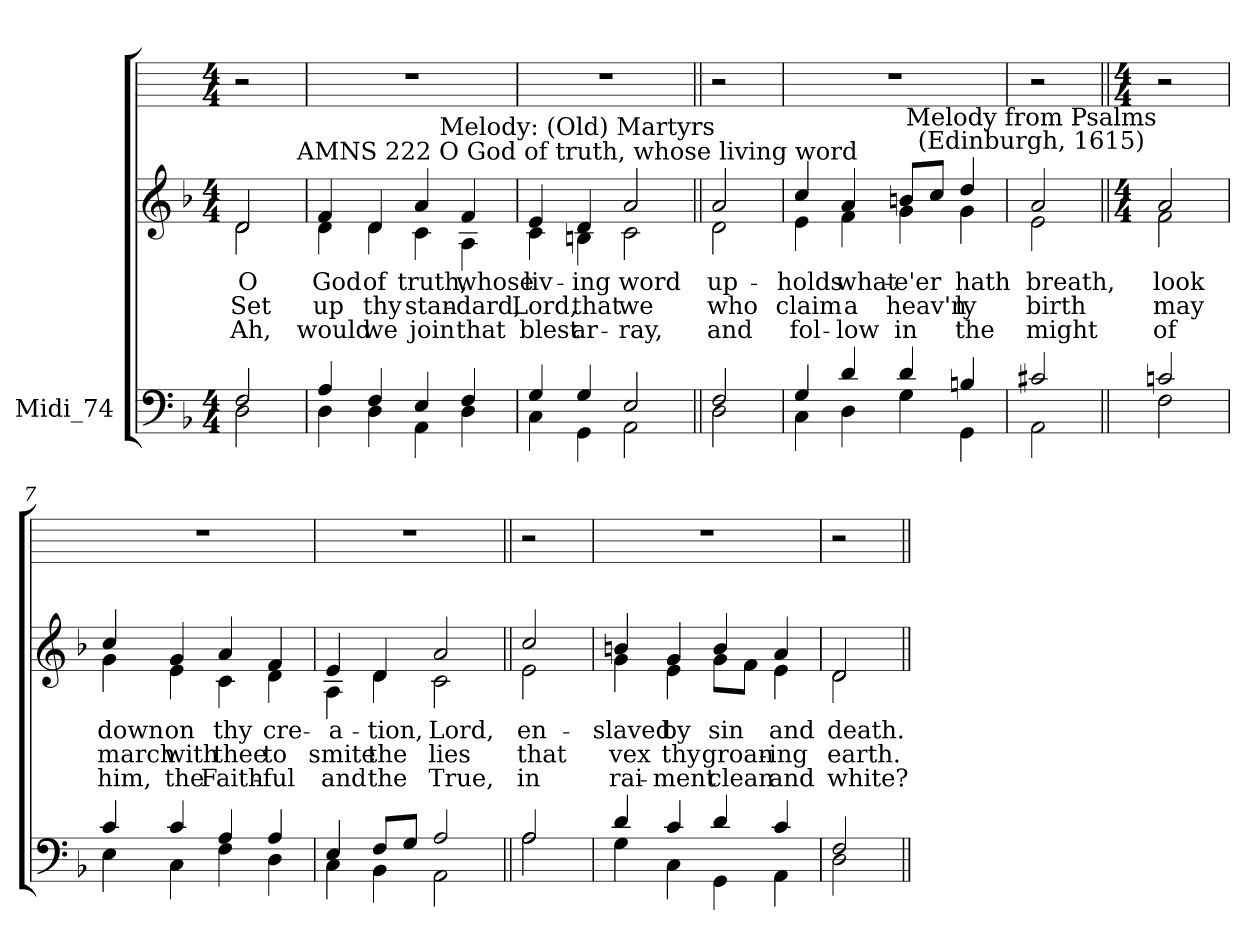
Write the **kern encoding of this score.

**kern	**kern	**text	**text	**text	**kern
*part3	*part2	*part2	*part2	*part2	*part1
*staff3	*staff2	*staff2	*staff2	*staff2	*staff1
*I"Midi_74	*	*	*	*	*
*clefF4	*clefG2	*	*	*	*
*k[b-]	*k[b-]	*	*	*	*
*F:	*F:	*	*	*	*
*M4/4	*M4/4	*	*	*	*M4/4
=	=	=	=	=	=
*^	*	*	*	*	*
!	!	!LO:TX:a:cj:t=Thomas Hughes\n(1822-1896)	!	!	!	!
!	!	!	!LO:LY:b	!LO:LY:b	!LO:LY:b	!
*	*	*^	*	*	*	*
2F/	2D\	2d/	2d\	O	Set	Ah,	2r
=1	=1	=1	=1	=1	=1	=1	=1
!	!	!	!	!LO:LY:b	!LO:LY:b	!LO:LY:b	!
4A/	4D\	4f/	4d\	God	up	would	1r
!	!	!	!	!LO:LY:b	!LO:LY:b	!LO:LY:b	!
4F/	4D\	4d/	4d\	of	thy	we	.
!	!	!	!	!LO:LY:b	!LO:LY:b	!LO:LY:b	!
4E/	4AA\	4a/	4c\	truth,	stan-	-join	.
!	!	!	!	!LO:LY:b	!LO:LY:b	!LO:LY:b	!
4F/	4D\	4f/	4A\	whose	dard,	that	.
=2	=2	=2	=2	=2	=2	=2	=2
!	!	!	!	!LO:LY:b	!LO:LY:b	!LO:LY:b	!
4G/	4C\	4e/	4c\	liv-	-Lord,	blest	1r
!	!	!LO:TX:a:cj:t=AMNS 222 O God of truth, whose living word	!	!	!	!	!
!	!	!LO:TX:a:cj:t=Melody&colon; (Old) Martyrs	!	!	!	!	!
!	!	!	!	!LO:LY:b	!LO:LY:b	!LO:LY:b	!
4G/	4GG\	4d/	4Bn\	ing	that	ar-	.
!	!	!	!	!LO:LY:b	!LO:LY:b	!LO:LY:b	!
2E/	2AA\	2a/	2c\	-word	we	ray,	.
=3||	=3||	=3||	=3||	=3||	=3||	=3||	=3||
!	!	!	!	!LO:LY:b	!LO:LY:b	!LO:LY:b	!
2F/	2D\	2a/	2d\	up-	-who	and	2r
=4	=4	=4	=4	=4	=4	=4	=4
!	!	!	!	!LO:LY:b	!LO:LY:b	!LO:LY:b	!
4G/	4C\	4cc/	4e\	holds	claim	fol-	1r
!	!	!	!	!LO:LY:b	!LO:LY:b	!LO:LY:b	!
4d/	4D\	4a/	4f\	-what-	-a	low	.
!	!	!	!	!LO:LY:b	!LO:LY:b	!LO:LY:b	!
4d/	4G\	8bn/L	4g\	e'er	heav'n	in	.
.	.	8cc/J	.	.	.	.	.
!	!	!	!	!LO:LY:b	!LO:LY:b	!LO:LY:b	!
4Bn/	4GG\	4dd/	4g\	hath	ly	the	.
=5	=5	=5	=5	=5	=5	=5	=5
!	!	!LO:TX:a:cj:t=Melody from Psalms\n(Edinburgh, 1615)	!	!	!	!	!
!	!	!	!	!LO:LY:b	!LO:LY:b	!LO:LY:b	!
2c#X/	2AA\	2a/	2e\	breath,	birth	might	2r
!!LO:LB:g=z
=6||	=6||	=6||	=6||	=6||	=6||	=6||	=6||
*	*	*M4/4	*	*	*	*	*M4/4
!	!	!	!	!LO:LY:b	!LO:LY:b	!LO:LY:b	!
2cn/	2F\	2a/	2f\	look	may	of	2r
=7	=7	=7	=7	=7	=7	=7	=7
!	!	!	!	!LO:LY:b	!LO:LY:b	!LO:LY:b	!
4c/	4E\	4cc/	4g\	down	march	him,	1r
!	!	!	!	!LO:LY:b	!LO:LY:b	!LO:LY:b	!
4c/	4C\	4g/	4e\	on	with	the	.
!	!	!	!	!LO:LY:b	!LO:LY:b	!LO:LY:b	!
4A/	4F\	4a/	4c\	thy	thee	Faith-	.
!	!	!	!	!LO:LY:b	!LO:LY:b	!LO:LY:b	!
4A/	4D\	4f/	4d\	-cre-	-to	ful	.
=8	=8	=8	=8	=8	=8	=8	=8
!	!	!	!	!LO:LY:b	!LO:LY:b	!LO:LY:b	!
4E/	4C\	4e/	4A\	a-	-smite	and	1r
!	!	!	!	!LO:LY:b	!LO:LY:b	!LO:LY:b	!
8F/L	4BB-\	4d/	4d\	tion,	the	the	.
8G/J	.	.	.	.	.	.	.
!	!	!	!	!LO:LY:b	!LO:LY:b	!LO:LY:b	!
2A/	2AA\	2a/	2c\	Lord,	lies	True,	.
=9||	=9||	=9||	=9||	=9||	=9||	=9||	=9||
!	!	!	!	!LO:LY:b	!LO:LY:b	!LO:LY:b	!
2A/	2A\	2cc/	2e\	en-	-that	in	2r
=10	=10	=10	=10	=10	=10	=10	=10
!	!	!	!	!LO:LY:b	!LO:LY:b	!LO:LY:b	!
4d/	4G\	4bn/	4g\	slaved	vex	rai-	1r
!	!	!	!	!LO:LY:b	!LO:LY:b	!LO:LY:b	!
4c/	4C\	4g/	4e\	-by	thy	ment	.
!	!	!	!	!LO:LY:b	!LO:LY:b	!LO:LY:b	!
4d/	4GG\	4b/	8g\L	sin	groan-	-clean	.
.	.	.	8f\J	.	.	.	.
!	!	!	!	!LO:LY:b	!LO:LY:b	!LO:LY:b	!
4c/	4AA\	4a/	4e\	and	ing	and	.
=11	=11	=11	=11	=11	=11	=11	=11
!	!	!	!	!LO:LY:b	!LO:LY:b	!LO:LY:b	!
2F/	2D\	2d/	2d\	death.	earth.	white?	2r
*v	*v	*	*	*	*	*	*
*	*v	*v	*	*	*	*
=||	=||	=||	=||	=||	=||
*-	*-	*-	*-	*-	*-
